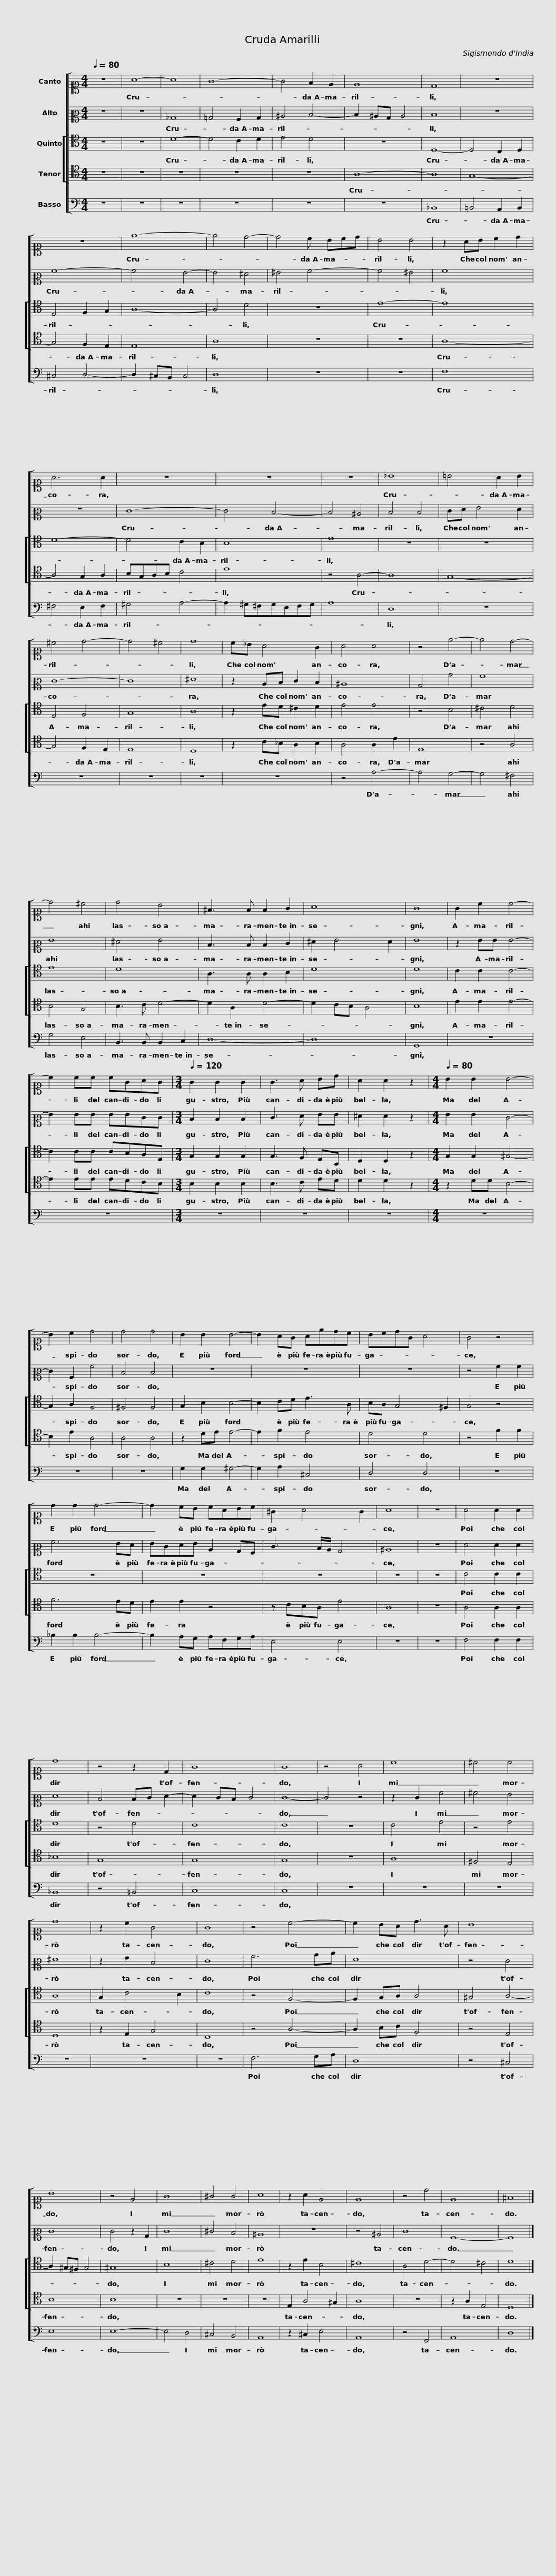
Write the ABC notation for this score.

X:1
%%score [ 1 2 [ 3 4 ] 5 ]
L:1/8
Q:1/4=80
M:4/4
I:linebreak $
K:C
V:1 alto1
V:2 alto2
V:3 tenor
V:4 tenor
V:5 bass
V:1
 z8 | A8- | A8 | G8- | G4 F2 E2 | %5
 E8 | D8 | z8 |$ z8 | e8- | %10
 e4 d4- | d4 c Bcd | B4 B4 | z2 AB c2 d2 | A6 A2 |$ %15
 z8 | z8 | z8 | _B8 | !courtesy!=B4 A2 B2 | %20
 ^c4 d4- | d4 ^c4 | d8 |$ c_B A4 G2 | A4 A4 | %25
 z4 e4- | e4 d4- | d4 ^c4 | d4 B4 | ^F3 F F2 G2 |$ %30
 A8 | G8 | G2 c2 c4- | c2 cc cGAG |[M:3/4][Q:1/4=120] G2 G2 G2 | %35
 G3 A Bd | A2 A2 z2 |$[M:4/4][Q:1/4=80] B2 B2 B4- | B2 c2 d4 | d4 d4 | %40
 B2 B2 B4- | B2 AG Aedc | BcdG A4 | G4 z4 |$ d2 d2 d4- | %45
 d2 cB cABc | ^G2 A4 G2 | A8 | z8 | A4 A2 A2 | %50
 d8 |$ z4 z2 D2 | G8 | G8 | z4 A4 | %55
 c8 | ^c4 c4 | d8 | z2 c2 G4 | G8 |$ %60
 z4 c4- | c2 BA d3 A | B8 | B8 | z4 E4 | %65
 G8 | ^G4 G4 | A8 |$ z2 A2 E4 | E8 | %70
 z4 d4 | E8 | ^F8 |] %73
V:2
 z8 | z8 | _B,8 | !courtesy!=B,4 A,2 B,2 | ^C4 D4- | %5
 D2 ^CB, C4 | D8 | z8 |$ A8- | A4 G4- | %10
 G4 ^F4 | ^G4 A4- | A4 ^G4 | A8 | z8 |$ %15
 E8- | E4 D4- | D4 ^C4 | D4 D4 | EF G4 F2 | %20
 E8- | E8 | ^F8 |$ z2 CD E2 D2 | ^C8 | %25
 B,4 B4 | A8 | G8 | ^F4 G4 | D3 D D2 E2 |$ %30
 ^F2 G4 F2 | G8 | z2 GG G4- | G2 GG GGEE |[M:3/4] D2 D2 D2 | %35
 E3 F GG | ^F2 F2 z2 |$[M:4/4] G2 G2 E4- | E2 A,2 A4 | D4 D4 | %40
 z8 | z8 | z8 | z4 A2 A2 |$ A6 GF | %45
 GEFG C2 B,A, | E3 D/C/ B,4 | ^C8 | z8 | F4 F2 F2 | %50
 F8 |$ D4 DE F2- | F2 ED E4 | E8- | E4 z4 | %55
 z2 E2 A4 | ^A4 G4 | ^F8 | z2 G2 D4 | E8 |$ %60
 A6 Bc | F8 | z4 E4 | E8 | E4 z2 B,2 | %65
 E8 | ^E4 D4 | ^C8 |$ z8 | z4 ^C4 | %70
 E8 | A,8- | A,8 |] %73
V:3
 z8 | z8 | D8- | D4 C2 D2 | E4 D4 | %5
 z8 | D,8- | D,4 C,2 D,2 |$ E,4 F,2 G,2 | A,8- | %10
 A,4 D4 | z8 | E8- | E8 | D8- |$ %15
 D4 C2 B,2 | B,8 | E8 | z8 | z8 | %20
 E,4 F,4 | G,8 | A,8 |$ z2 ED ^C2 D2 | E4 E4 | %25
 z4 B,4 | ^C4 D4 | E8 | D8 | A,3 A, A,2 B,2 |$ %30
 D8 | D8 | C2 C2 C4- | C2 CC CB,A,E, |[M:3/4] G,2 G,2 G,2 | %35
 G,3 F, E,B,, | D,2 D,2 z2 |$[M:4/4] G,2 G,2 ^G,4- | G,2 A,2 F,4 | ^F,4 F,4 | %40
 G,2 B,2 B,4- | B,2 CD E3 A, | B,A, G,4 ^F,2 | G,4 z4 |$ z8 | %45
 z8 | z8 | z8 | z8 | C4 C2 C2 | %50
 D8 |$ z4 D4 | C8 | C8 | z8 | %55
 C4 E4 | z4 E4 | A,8 | G,2 C4 B,2 | C8 |$ %60
 z4 F,4- | F,2 G,A, A,4 | ^G,4 A,4- | A,2 ^G,^F, G,4 | ^G,8 | %65
 B,8 | ^C4 D4 | E8 |$ z2 E2 B,4 | ^C8 | %70
 A,4 D4- | D4 ^C4 | D8 |] %73
V:4
 z8 | z8 | z8 | z8 | z8 | %5
 A,8- | A,8 | G,8- |$ G,4 F,2 E,2 | E,8 | %10
 A,8 | z8 | z8 | A,8- | A,4 G,2 A,2 |$ %15
 B,G,A,B, C4 | E8 | z4 A,4- | A,8 | G,8- | %20
 G,4 F,2 E,2 | E,8 | D,8 |$ z2 C_B, A,2 B,2 | A,4 A,2 E2 | %25
 E,8 | z4 A,4 | B,4 G,4 | B,3 C D4- | D2 A,2 D4- |$ %30
 D2 CB, A,4 | B,8 | E2 E2 E4- | E2 EE EDCB, |[M:3/4] B,2 B,2 B,2 | %35
 B,3 C ED | D2 D2 z2 |$[M:4/4] z2 DD B,4- | B,2 E2 A,4 | A,4 A,4 | %40
 z2 DE E4- | E2 F2 E4 | D4 D4 | z4 F2 F2 |$ F6 ED | %45
 E2 E2 z4 | z CB,A, E4 | A,8 | z8 | A,4 A,2 A,2 | %50
 _B,8 |$ G,8 | G,8 | G,8 | z8 | %55
 A,8 | ^F,4 E,4 | D,8 | z2 E,2 G,4 | C,8 |$ %60
 z4 A,4- | A,2 B,C F,4 | z4 E,4 | B,8 | B,8 | %65
 z8 | z8 | z8 |$ E,2 A,4 ^G,2 | A,8 | %70
 z8 | z2 A,2 E,4 | D,8 |] %73
V:5
 z8 | z8 | z8 | z8 | z8 | %5
 z8 | _B,,8 | !courtesy!=B,,4 A,,2 B,,2 |$ ^C,4 D,4- | D,2 ^C,B,, C,4 | %10
 D,8 | z8 | z8 | F,8 | ^F,4 E,2 F,2 |$ %15
 ^G,4 A,4- | A,2 ^G,^F,G,E,F,G, | A,8 | D,8 | z8 | %20
 z8 | z8 | z8 |$ z8 | z4 A,4- | %25
 A,4 G,4- | G,4 ^F,4 | G,4 E,4 | B,,3 B,, B,,2 C,2 | D,8- |$ %30
 D,8 | G,,8 | z8 | z8 |[M:3/4] z6 | %35
 z6 | z6 |$[M:4/4] z8 | z8 | z8 | %40
 G,2 G,2 ^G,4- | G,2 A,2 ^C,4 | D,4 D,4 | z8 |$ _B,2 B,2 B,4- | %45
 B,2 A,G, A,F,G,A, | E,4 E,4 | z8 | z8 | F,4 F,2 F,2 | %50
 _B,,8 |$ z4 !courtesy!=B,,4 | C,8 | C,8 | z8 | %55
 z8 | z8 | z8 | z8 | z8 |$ %60
 F,6 G,A, | D,8 | z4 ^C,4 | E,8 | E,8- | %65
 E,4 D,4 | ^C,4 B,,4 | A,,8 |$ z2 ^C,2 E,4 | A,,8 | %70
 z4 F,,4 | A,,8 | D,8 |] %73
